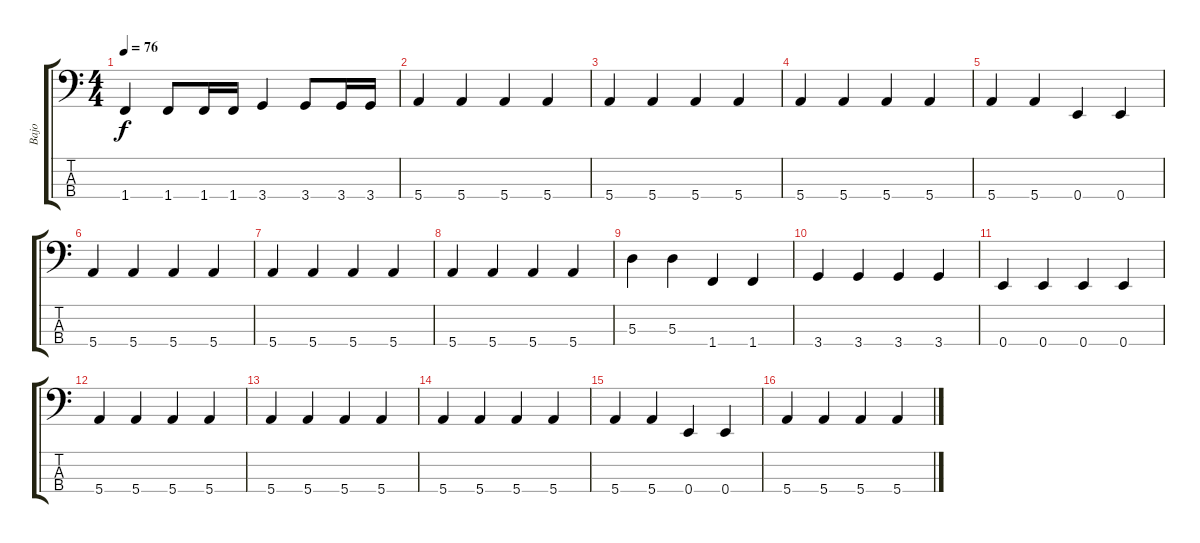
\track ("Bajo" "Bajo") {instrument electricbassfinger}
\staff {score tabs}
\tuning (G2 D2 A1 E1) {hide}
\ts (4 4)
\tempo 76
\clef f4
\ks c
1.4.4{dy f} 1.4.8 1.4.16 1.4.16 3.4.4 3.4.8 3.4.16 3.4.16 |
5.4.4 5.4.4 5.4.4 5.4.4 |
5.4.4 5.4.4 5.4.4 5.4.4 |
5.4.4 5.4.4 5.4.4 5.4.4 |
5.4.4 5.4.4 0.4.4 0.4.4 |
5.4.4 5.4.4 5.4.4 5.4.4 |
5.4.4 5.4.4 5.4.4 5.4.4 |
5.4.4 5.4.4 5.4.4 5.4.4 |
5.3.4 5.3.4 1.4.4 1.4.4 |
3.4.4 3.4.4 3.4.4 3.4.4 |
0.4.4 0.4.4 0.4.4 0.4.4 |
5.4.4 5.4.4 5.4.4 5.4.4 |
5.4.4 5.4.4 5.4.4 5.4.4 |
5.4.4 5.4.4 5.4.4 5.4.4 |
5.4.4 5.4.4 0.4.4 0.4.4 |
5.4.4 5.4.4 5.4.4 5.4.4
